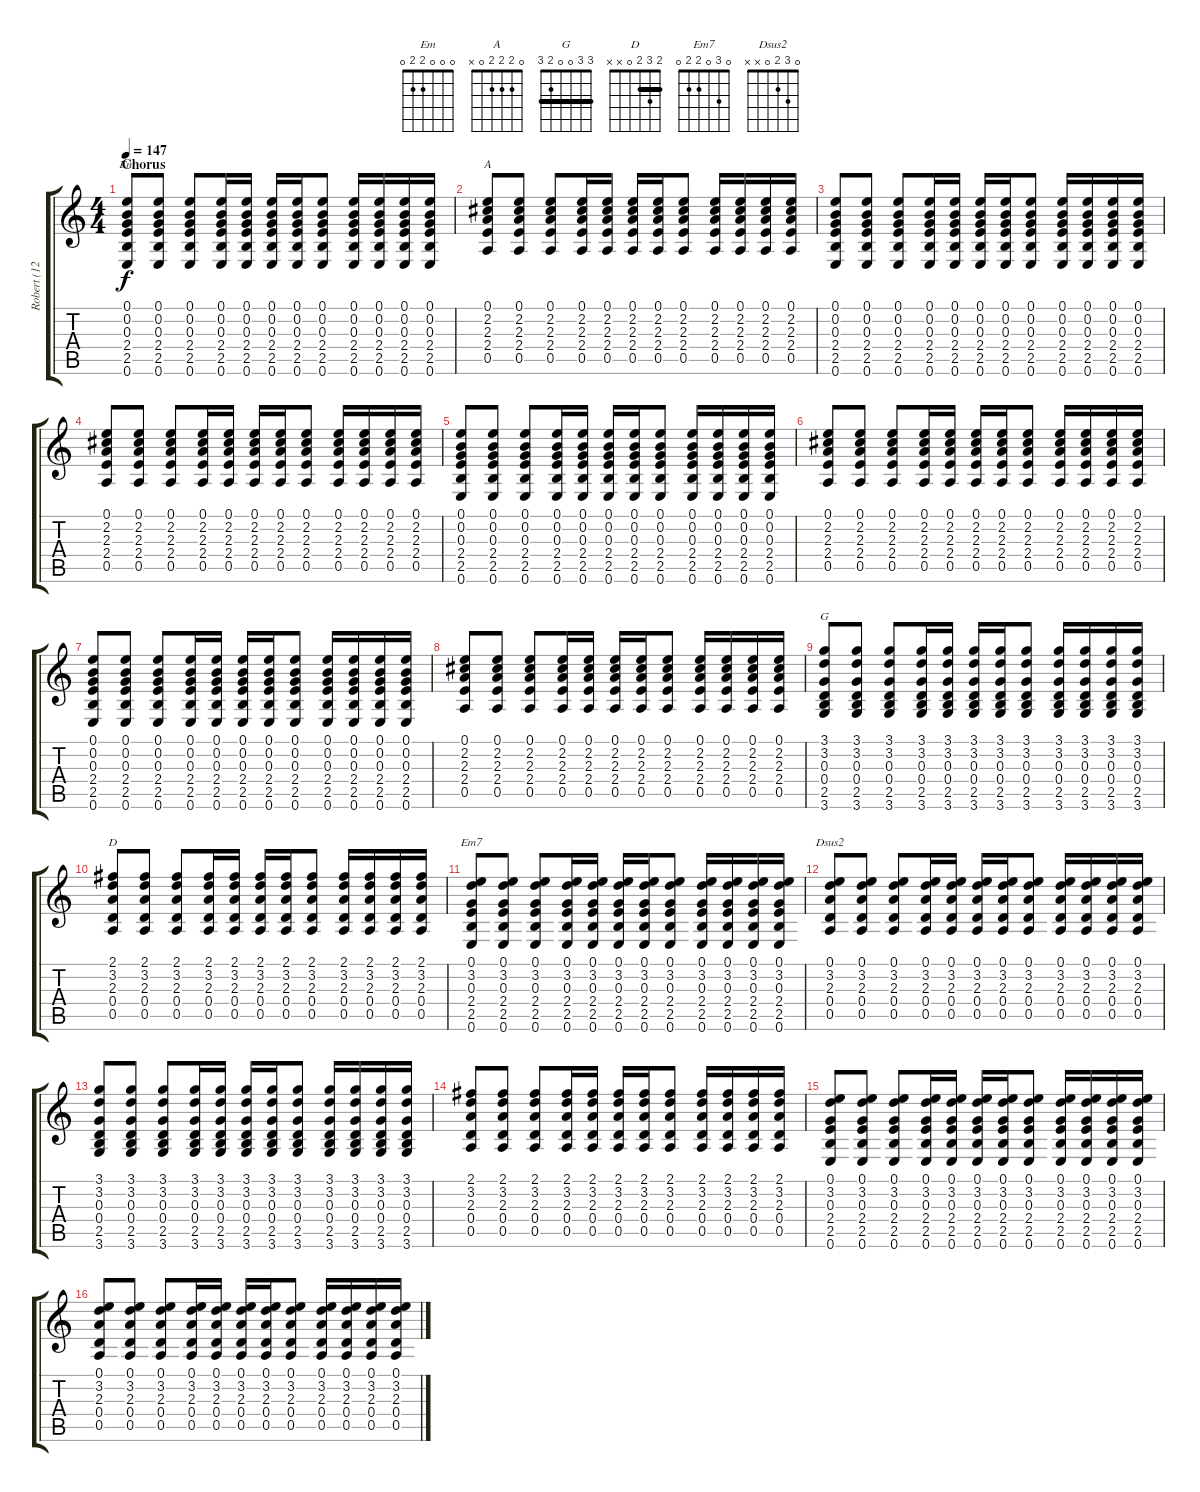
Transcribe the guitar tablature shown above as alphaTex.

\track ("Robert (12-strings guitar)" "Robert (12") {instrument acousticguitarnylon}
\staff {score tabs}
\tuning (E4 B3 G3 D3 A2 E2) {hide}
\chord ("Em" 0 0 0 2 2 0)
\chord ("A" 0 2 2 2 0 x)
\chord ("G" 3 3 0 0 2 3) {barre 3}
\chord ("D" 2 3 2 0 x x) {barre 2}
\chord ("Em7" 0 3 0 2 2 0)
\chord ("Dsus2" 0 3 2 0 x x)
\ts (4 4)
\section ("" "Chorus")
\tempo 147
\clef g2
\ks c
(0.1 0.2 0.3 2.4 2.5 0.6).8{ch "Em" dy f} (0.1 0.2 0.3 2.4 2.5 0.6).8 (0.1 0.2 0.3 2.4 2.5 0.6).8 (0.1 0.2 0.3 2.4 2.5 0.6).16 (0.1 0.2 0.3 2.4 2.5 0.6).16 (0.1 0.2 0.3 2.4 2.5 0.6).16 (0.1 0.2 0.3 2.4 2.5 0.6).16 (0.1 0.2 0.3 2.4 2.5 0.6).8 (0.1 0.2 0.3 2.4 2.5 0.6).16 (0.1 0.2 0.3 2.4 2.5 0.6).16 (0.1 0.2 0.3 2.4 2.5 0.6).16 (0.1 0.2 0.3 2.4 2.5 0.6).16 |
(0.1 2.2 2.3 2.4 0.5).8{ch "A"} (0.1 2.2 2.3 2.4 0.5).8 (0.1 2.2 2.3 2.4 0.5).8 (0.1 2.2 2.3 2.4 0.5).16 (0.1 2.2 2.3 2.4 0.5).16 (0.1 2.2 2.3 2.4 0.5).16 (0.1 2.2 2.3 2.4 0.5).16 (0.1 2.2 2.3 2.4 0.5).8 (0.1 2.2 2.3 2.4 0.5).16 (0.1 2.2 2.3 2.4 0.5).16 (0.1 2.2 2.3 2.4 0.5).16 (0.1 2.2 2.3 2.4 0.5).16 |
(0.1 0.2 0.3 2.4 2.5 0.6).8 (0.1 0.2 0.3 2.4 2.5 0.6).8 (0.1 0.2 0.3 2.4 2.5 0.6).8 (0.1 0.2 0.3 2.4 2.5 0.6).16 (0.1 0.2 0.3 2.4 2.5 0.6).16 (0.1 0.2 0.3 2.4 2.5 0.6).16 (0.1 0.2 0.3 2.4 2.5 0.6).16 (0.1 0.2 0.3 2.4 2.5 0.6).8 (0.1 0.2 0.3 2.4 2.5 0.6).16 (0.1 0.2 0.3 2.4 2.5 0.6).16 (0.1 0.2 0.3 2.4 2.5 0.6).16 (0.1 0.2 0.3 2.4 2.5 0.6).16 |
(0.1 2.2 2.3 2.4 0.5).8 (0.1 2.2 2.3 2.4 0.5).8 (0.1 2.2 2.3 2.4 0.5).8 (0.1 2.2 2.3 2.4 0.5).16 (0.1 2.2 2.3 2.4 0.5).16 (0.1 2.2 2.3 2.4 0.5).16 (0.1 2.2 2.3 2.4 0.5).16 (0.1 2.2 2.3 2.4 0.5).8 (0.1 2.2 2.3 2.4 0.5).16 (0.1 2.2 2.3 2.4 0.5).16 (0.1 2.2 2.3 2.4 0.5).16 (0.1 2.2 2.3 2.4 0.5).16 |
(0.1 0.2 0.3 2.4 2.5 0.6).8 (0.1 0.2 0.3 2.4 2.5 0.6).8 (0.1 0.2 0.3 2.4 2.5 0.6).8 (0.1 0.2 0.3 2.4 2.5 0.6).16 (0.1 0.2 0.3 2.4 2.5 0.6).16 (0.1 0.2 0.3 2.4 2.5 0.6).16 (0.1 0.2 0.3 2.4 2.5 0.6).16 (0.1 0.2 0.3 2.4 2.5 0.6).8 (0.1 0.2 0.3 2.4 2.5 0.6).16 (0.1 0.2 0.3 2.4 2.5 0.6).16 (0.1 0.2 0.3 2.4 2.5 0.6).16 (0.1 0.2 0.3 2.4 2.5 0.6).16 |
(0.1 2.2 2.3 2.4 0.5).8 (0.1 2.2 2.3 2.4 0.5).8 (0.1 2.2 2.3 2.4 0.5).8 (0.1 2.2 2.3 2.4 0.5).16 (0.1 2.2 2.3 2.4 0.5).16 (0.1 2.2 2.3 2.4 0.5).16 (0.1 2.2 2.3 2.4 0.5).16 (0.1 2.2 2.3 2.4 0.5).8 (0.1 2.2 2.3 2.4 0.5).16 (0.1 2.2 2.3 2.4 0.5).16 (0.1 2.2 2.3 2.4 0.5).16 (0.1 2.2 2.3 2.4 0.5).16 |
(0.1 0.2 0.3 2.4 2.5 0.6).8 (0.1 0.2 0.3 2.4 2.5 0.6).8 (0.1 0.2 0.3 2.4 2.5 0.6).8 (0.1 0.2 0.3 2.4 2.5 0.6).16 (0.1 0.2 0.3 2.4 2.5 0.6).16 (0.1 0.2 0.3 2.4 2.5 0.6).16 (0.1 0.2 0.3 2.4 2.5 0.6).16 (0.1 0.2 0.3 2.4 2.5 0.6).8 (0.1 0.2 0.3 2.4 2.5 0.6).16 (0.1 0.2 0.3 2.4 2.5 0.6).16 (0.1 0.2 0.3 2.4 2.5 0.6).16 (0.1 0.2 0.3 2.4 2.5 0.6).16 |
(0.1 2.2 2.3 2.4 0.5).8 (0.1 2.2 2.3 2.4 0.5).8 (0.1 2.2 2.3 2.4 0.5).8 (0.1 2.2 2.3 2.4 0.5).16 (0.1 2.2 2.3 2.4 0.5).16 (0.1 2.2 2.3 2.4 0.5).16 (0.1 2.2 2.3 2.4 0.5).16 (0.1 2.2 2.3 2.4 0.5).8 (0.1 2.2 2.3 2.4 0.5).16 (0.1 2.2 2.3 2.4 0.5).16 (0.1 2.2 2.3 2.4 0.5).16 (0.1 2.2 2.3 2.4 0.5).16 |
(3.1 3.2 0.3 0.4 2.5 3.6).8{ch "G"} (3.1 3.2 0.3 0.4 2.5 3.6).8 (3.1 3.2 0.3 0.4 2.5 3.6).8 (3.1 3.2 0.3 0.4 2.5 3.6).16 (3.1 3.2 0.3 0.4 2.5 3.6).16 (3.1 3.2 0.3 0.4 2.5 3.6).16 (3.1 3.2 0.3 0.4 2.5 3.6).16 (3.1 3.2 0.3 0.4 2.5 3.6).8 (3.1 3.2 0.3 0.4 2.5 3.6).16 (3.1 3.2 0.3 0.4 2.5 3.6).16 (3.1 3.2 0.3 0.4 2.5 3.6).16 (3.1 3.2 0.3 0.4 2.5 3.6).16 |
(2.1 3.2 2.3 0.4 0.5).8{ch "D"} (2.1 3.2 2.3 0.4 0.5).8 (2.1 3.2 2.3 0.4 0.5).8 (2.1 3.2 2.3 0.4 0.5).16 (2.1 3.2 2.3 0.4 0.5).16 (2.1 3.2 2.3 0.4 0.5).16 (2.1 3.2 2.3 0.4 0.5).16 (2.1 3.2 2.3 0.4 0.5).8 (2.1 3.2 2.3 0.4 0.5).16 (2.1 3.2 2.3 0.4 0.5).16 (2.1 3.2 2.3 0.4 0.5).16 (2.1 3.2 2.3 0.4 0.5).16 |
(0.1 3.2 0.3 2.4 2.5 0.6).8{ch "Em7"} (0.1 3.2 0.3 2.4 2.5 0.6).8 (0.1 3.2 0.3 2.4 2.5 0.6).8 (0.1 3.2 0.3 2.4 2.5 0.6).16 (0.1 3.2 0.3 2.4 2.5 0.6).16 (0.1 3.2 0.3 2.4 2.5 0.6).16 (0.1 3.2 0.3 2.4 2.5 0.6).16 (0.1 3.2 0.3 2.4 2.5 0.6).8 (0.1 3.2 0.3 2.4 2.5 0.6).16 (0.1 3.2 0.3 2.4 2.5 0.6).16 (0.1 3.2 0.3 2.4 2.5 0.6).16 (0.1 3.2 0.3 2.4 2.5 0.6).16 |
(0.1 3.2 2.3 0.4 0.5).8{ch "Dsus2"} (0.1 3.2 2.3 0.4 0.5).8 (0.1 3.2 2.3 0.4 0.5).8 (0.1 3.2 2.3 0.4 0.5).16 (0.1 3.2 2.3 0.4 0.5).16 (0.1 3.2 2.3 0.4 0.5).16 (0.1 3.2 2.3 0.4 0.5).16 (0.1 3.2 2.3 0.4 0.5).8 (0.1 3.2 2.3 0.4 0.5).16 (0.1 3.2 2.3 0.4 0.5).16 (0.1 3.2 2.3 0.4 0.5).16 (0.1 3.2 2.3 0.4 0.5).16 |
(3.1 3.2 0.3 0.4 2.5 3.6).8 (3.1 3.2 0.3 0.4 2.5 3.6).8 (3.1 3.2 0.3 0.4 2.5 3.6).8 (3.1 3.2 0.3 0.4 2.5 3.6).16 (3.1 3.2 0.3 0.4 2.5 3.6).16 (3.1 3.2 0.3 0.4 2.5 3.6).16 (3.1 3.2 0.3 0.4 2.5 3.6).16 (3.1 3.2 0.3 0.4 2.5 3.6).8 (3.1 3.2 0.3 0.4 2.5 3.6).16 (3.1 3.2 0.3 0.4 2.5 3.6).16 (3.1 3.2 0.3 0.4 2.5 3.6).16 (3.1 3.2 0.3 0.4 2.5 3.6).16 |
(2.1 3.2 2.3 0.4 0.5).8 (2.1 3.2 2.3 0.4 0.5).8 (2.1 3.2 2.3 0.4 0.5).8 (2.1 3.2 2.3 0.4 0.5).16 (2.1 3.2 2.3 0.4 0.5).16 (2.1 3.2 2.3 0.4 0.5).16 (2.1 3.2 2.3 0.4 0.5).16 (2.1 3.2 2.3 0.4 0.5).8 (2.1 3.2 2.3 0.4 0.5).16 (2.1 3.2 2.3 0.4 0.5).16 (2.1 3.2 2.3 0.4 0.5).16 (2.1 3.2 2.3 0.4 0.5).16 |
(0.1 3.2 0.3 2.4 2.5 0.6).8 (0.1 3.2 0.3 2.4 2.5 0.6).8 (0.1 3.2 0.3 2.4 2.5 0.6).8 (0.1 3.2 0.3 2.4 2.5 0.6).16 (0.1 3.2 0.3 2.4 2.5 0.6).16 (0.1 3.2 0.3 2.4 2.5 0.6).16 (0.1 3.2 0.3 2.4 2.5 0.6).16 (0.1 3.2 0.3 2.4 2.5 0.6).8 (0.1 3.2 0.3 2.4 2.5 0.6).16 (0.1 3.2 0.3 2.4 2.5 0.6).16 (0.1 3.2 0.3 2.4 2.5 0.6).16 (0.1 3.2 0.3 2.4 2.5 0.6).16 |
(0.1 3.2 2.3 0.4 0.5).8 (0.1 3.2 2.3 0.4 0.5).8 (0.1 3.2 2.3 0.4 0.5).8 (0.1 3.2 2.3 0.4 0.5).16 (0.1 3.2 2.3 0.4 0.5).16 (0.1 3.2 2.3 0.4 0.5).16 (0.1 3.2 2.3 0.4 0.5).16 (0.1 3.2 2.3 0.4 0.5).8 (0.1 3.2 2.3 0.4 0.5).16 (0.1 3.2 2.3 0.4 0.5).16 (0.1 3.2 2.3 0.4 0.5).16 (0.1 3.2 2.3 0.4 0.5).16
